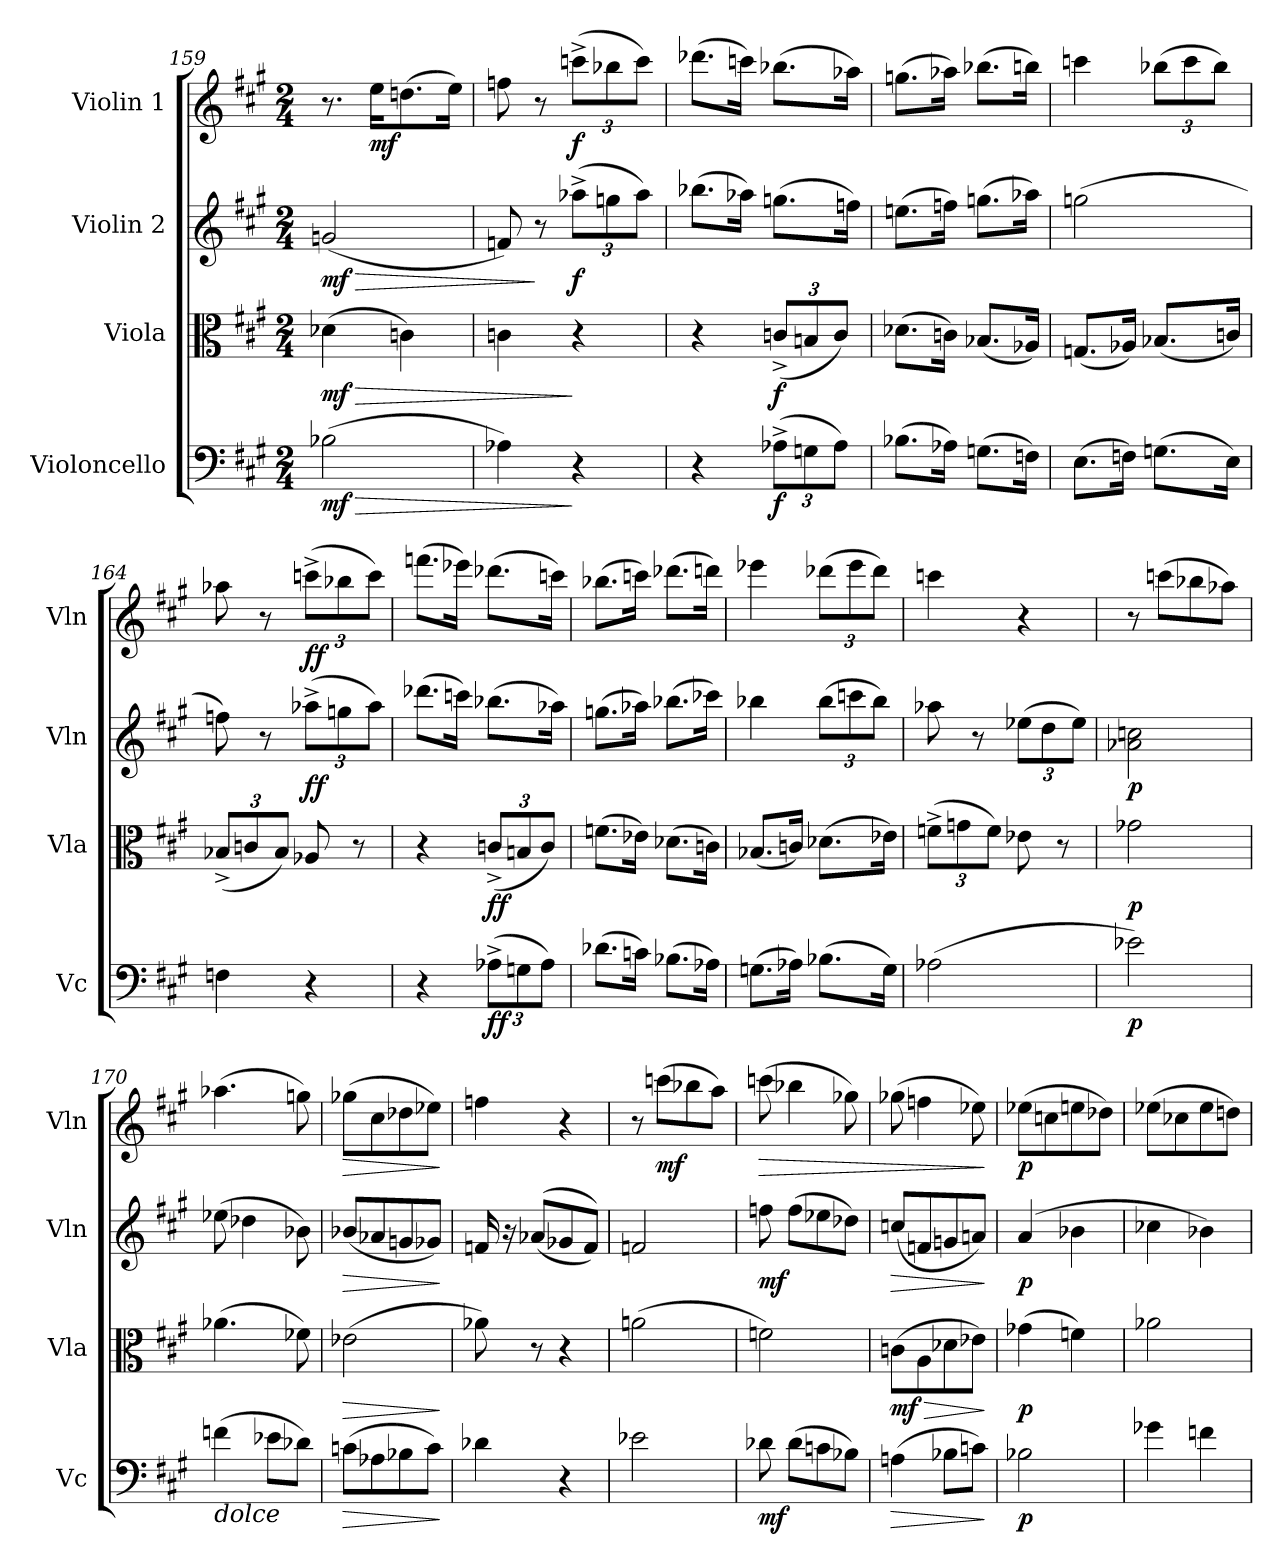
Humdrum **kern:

**kern	**dynam	**kern	**dynam	**kern	**dynam	**kern	**dynam
*part4	*part4	*part3	*part3	*part2	*part2	*part1	*part1
*staff4	*staff4	*staff3	*staff3	*staff2	*staff2	*staff1	*staff1
*I"Violoncello	*	*I"Viola	*	*I"Violin 2	*	*I"Violin 1	*
*I'Vc	*	*I'Vla	*	*I'Vln	*	*I'Vln	*
*clefF4	*	*clefC3	*	*clefG2	*	*clefG2	*
*k[f#c#g#]	*	*k[f#c#g#]	*	*k[f#c#g#]	*	*k[f#c#g#]	*
*M2/4	*	*M2/4	*	*M2/4	*	*M2/4	*
=159	=159	=159	=159	=159	=159	=159	=159
!	!LO:HP:b	!	!LO:HP:b	!	!LO:HP:b	!	!
!	!LO:DY:n=1:b	!	!LO:DY:n=1:b	!	!LO:DY:n=1:b	!	!
(2B-X\	> mf	(4d-X\	> mf	(2gn/	> mf	8.r	.
!	!	!	!	!	!	!	!LO:DY:b
.	.	.	.	.	.	16ee\KL	mf
.	.	4cn\)	.	.	.	(8.ddn\	.
.	.	.	.	.	.	16ee\Jk)	.
=160	=160	=160	=160	=160	=160	=160	=160
4A-X\)	.	4cn\	.	8fn/)	.	8ffn\	.
.	.	.	.	8r	]	8r	.
*	*	*	*	*Xbrackettup	*	*Xbrackettup	*
!	!	!	!	!	!LO:DY:b	!	!LO:DY:b
4r	]	4r	]	(12aa-X^\L	f	(12cccn^\L	f
.	.	.	.	12ggn\	.	12bb-X\	.
.	.	.	.	12aa-\J)	.	12ccc\J)	.
!!LO:LB:g=z
=161	=161	=161	=161	=161	=161	=161	=161
4r	.	4r	.	(8.bb-X\L	.	(8.ddd-X\L	.
.	.	.	.	16aa-X\Jk)	.	16cccn\Jk)	.
*Xbrackettup	*	*Xbrackettup	*	*	*	*	*
!	!LO:DY:b	!	!LO:DY:b	!	!	!	!
(>12A-X^\L	f	(12cn^/L	f	(8.ggn\L	.	(8.bb-X\L	.
12Gn\	.	12Bn/	.	.	.	.	.
12A-\J)	.	12c/J)	.	.	.	.	.
.	.	.	.	16ffn\Jk)	.	16aa-X\Jk)	.
!!LO:LB:g=z
=162	=162	=162	=162	=162	=162	=162	=162
(>8.B-X\L	.	(8.d-X\L	.	(8.een\L	.	(8.ggn\L	.
16A-X\Jk)	.	16cn\Jk)	.	16ffn\Jk)	.	16aa-X\Jk)	.
(>8.Gn\L	.	(8.B-X/L	.	(8.ggn\L	.	(8.bb-X\L	.
16Fn\Jk)	.	16A-X/Jk)	.	16aa-X\Jk)	.	16bbn\Jk)	.
=163	=163	=163	=163	=163	=163	=163	=163
(>8.E\L	.	(8.Gn/L	.	(2ggn\	.	4cccn\	.
16Fn\Jk)	.	16A-X/Jk)	.	.	.	.	.
(>8.Gn\L	.	(8.B-X/L	.	.	.	(12bb-X\L	.
.	.	.	.	.	.	12ccc\	.
.	.	.	.	.	.	12bb-\J)	.
16E\Jk)	.	16cn/Jk)	.	.	.	.	.
=164	=164	=164	=164	=164	=164	=164	=164
4Fn\	.	(12B-X^/L	.	8ffn\)	.	8aa-X\	.
.	.	12cn/	.	.	.	.	.
.	.	.	.	8r	.	8r	.
.	.	12B-/J)	.	.	.	.	.
!	!	!	!	!	!LO:DY:b	!	!LO:DY:b
4r	.	8A-X/	.	(12aa-X^\L	ff	(12cccn^\L	ff
.	.	.	.	12ggn\	.	12bb-X\	.
.	.	8r	.	.	.	.	.
.	.	.	.	12aa-\J)	.	12ccc\J)	.
=165	=165	=165	=165	=165	=165	=165	=165
4r	.	4r	.	(8.ddd-X\L	.	(8.fffn\L	.
.	.	.	.	16cccn\Jk)	.	16eee-X\Jk)	.
!	!LO:DY:b	!	!LO:DY:b	!	!	!	!
(12A-X^\L	ff	(12cn^/L	ff	(8.bb-X\L	.	(8.ddd-X\L	.
12Gn\	.	12Bn/	.	.	.	.	.
12A-\J)	.	12c/J)	.	.	.	.	.
.	.	.	.	16aa-X\Jk)	.	16cccn\Jk)	.
=166	=166	=166	=166	=166	=166	=166	=166
(>8.d-X\L	.	(8.fn\L	.	(8.ggn\L	.	(8.bb-X\L	.
16cn\Jk)	.	16e-X\Jk)	.	16aa-X\Jk)	.	16cccn\Jk)	.
(>8.B-X\L	.	(8.d-X\L	.	(8.bb-X\L	.	(8.ddd-X\L	.
16A-X\Jk)	.	16cn\Jk)	.	16ccc-X\Jk)	.	16dddn\Jk)	.
=167	=167	=167	=167	=167	=167	=167	=167
(>8.Gn\L	.	(8.B-X/L	.	4bb-X\	.	4eee-X\	.
16A-X\Jk)	.	16cn/Jk)	.	.	.	.	.
(>8.B-X\L	.	(8.d-X\L	.	(12bb-\L	.	(12ddd-X\L	.
.	.	.	.	12cccn\	.	12eee-\	.
.	.	.	.	12bb-\J)	.	12ddd-\J)	.
16G\Jk)	.	16e-X\Jk)	.	.	.	.	.
=168	=168	=168	=168	=168	=168	=168	=168
(2A-X\	.	(12fn^\L	.	8aa-X\	.	4cccn\	.
.	.	12gn\	.	.	.	.	.
.	.	.	.	8r	.	.	.
.	.	12f\J)	.	.	.	.	.
.	.	8e-X\	.	(12ee-X\L	.	4r	.
.	.	.	.	12dd\	.	.	.
.	.	8r	.	.	.	.	.
.	.	.	.	12ee-\J)	.	.	.
=169	=169	=169	=169	=169	=169	=169	=169
!	!LO:DY:b	!	!LO:DY:b	!	!LO:DY:b	!	!
2e-X\)	p	2g-X\	p	2a-X\ 2ccn\	p	8r	.
!	!	!	!	!	!	!	!LO:DY:b
!	!	!	!	!	!	!	!LO:DY:n=1:b
.	.	.	.	.	.	(8cccn\L	p other-dynamics
.	.	.	.	.	.	8bb-X\	.
.	.	.	.	.	.	8aa-X\J)	.
!!LO:LB:g=z
=170	=170	=170	=170	=170	=170	=170	=170
!LO:TX:b:i:t=dolce	!	!	!	!	!	!	!
(>4fn\	.	(4.a-X\	.	(8ee-X\	.	(4.aa-X\	.
.	.	.	.	4dd-X\	.	.	.
8e-X\L	.	.	.	.	.	.	.
8d-X\J)	.	8f-X\)	.	8b-X\)	.	8ggn\)	.
=171	=171	=171	=171	=171	=171	=171	=171
!	!LO:HP:b	!	!LO:HP:b	!	!LO:HP:b	!	!LO:HP:b
(>8cn\L	>	(2e-X\	>	(8b-X/L	>	(8gg-X\L	>
8A-X\	.	.	.	8a-X/	.	8cc#\	.
8B-X\	.	.	.	8gn/	.	8dd-X\	.
8c\J)	.	.	.	8g-X/J)	.	8ee-X\J)	.
.	]	.	]	.	]	.	]
=172	=172	=172	=172	=172	=172	=172	=172
4d-X\	.	8a-X\)	.	16fn/	.	4ffn\	.
.	.	.	.	16r	.	.	.
.	.	8r	.	((8a-X/L	.	.	.
4r	.	4r	.	8g-X/	.	4r	.
.	.	.	.	8f/J))	.	.	.
=173	=173	=173	=173	=173	=173	=173	=173
2e-X\	.	(2an\	.	2fn/	.	8r	.
!	!	!	!	!	!	!	!LO:DY:b
.	.	.	.	.	.	(>8cccn\L	mf
.	.	.	.	.	.	8bb-X\	.
.	.	.	.	.	.	8aa\J)	.
=174	=174	=174	=174	=174	=174	=174	=174
!	!LO:DY:b	!	!	!	!LO:DY:b	!	!LO:HP:b
8d-X\	mf	2fn\)	.	8ffn\	mf	(8cccn\	>
(>8d-\L	.	.	.	(8ff\L	.	4bb-X\	.
8cn\	.	.	.	8ee-X\	.	.	.
8B-X\J)	.	.	.	8dd-X\J)	.	8gg-X\)	.
=175	=175	=175	=175	=175	=175	=175	=175
!	!LO:HP:b	!	!LO:HP:b	!	!LO:HP:b	!	!
!	!	!	!LO:DY:n=1:b	!	!	!	!
(>4An\	>	(8cn\L	> mf	(8ccn/L	>	(8gg-X\	.
.	.	8A\	.	8fn/	.	4ffn\	.
8B-X\L	.	8d-X\	.	8gn/	.	.	.
8cn\J)	.	8e-X\J)	.	8an/J)	.	8ee-X\)	.
.	]	.	]	.	]	.	]
=176	=176	=176	=176	=176	=176	=176	=176
!	!LO:DY:b	!	!LO:DY:b	!	!LO:DY:b	!	!LO:DY:b
2B-X\	p	(4g-X\	p	(4a/	p	(8ee-X\L	p
.	.	.	.	.	.	8ccn\	.
.	.	4fn\)	.	4b-X\	.	8een\	.
.	.	.	.	.	.	8dd-X\J)	.
=177	=177	=177	=177	=177	=177	=177	=177
4g-X\	.	2a-X\	.	4cc-X\	.	(8ee-X\L	.
.	.	.	.	.	.	8cc-X\	.
4fn\	.	.	.	4b-X\)	.	8ee-\	.
.	.	.	.	.	.	8ddn\J)	.
=	=	=	=	=	=	=	=
*-	*-	*-	*-	*-	*-	*-	*-
